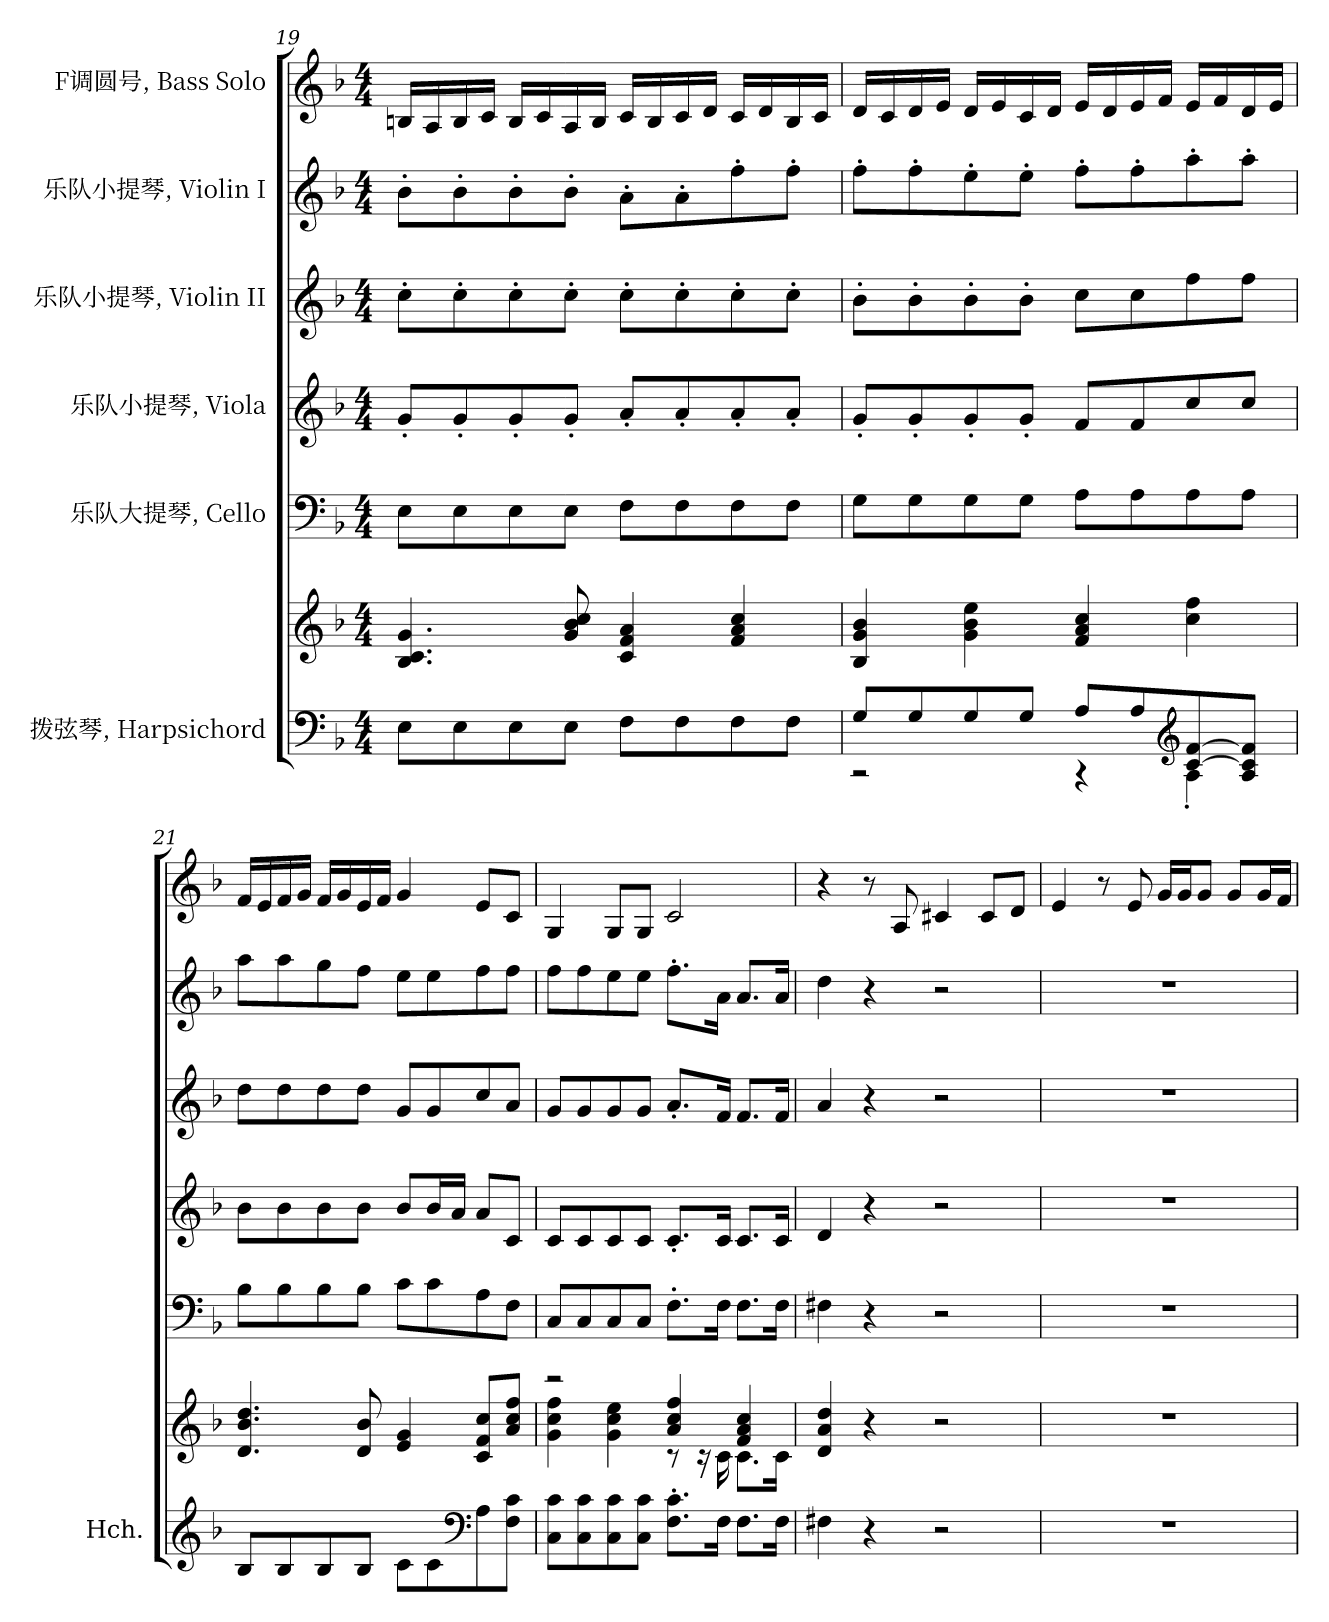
**kern	**kern	**kern	**kern	**kern	**kern	**kern
*part6	*part6	*part5	*part4	*part3	*part2	*part1
*staff7	*staff6	*staff5	*staff4	*staff3	*staff2	*staff1
*I"拨弦琴, Harpsichord	*	*I"乐队大提琴, Cello	*I"乐队小提琴, Viola	*I"乐队小提琴, Violin II	*I"乐队小提琴, Violin I	*I"F调圆号, Bass Solo
*I'Hch.	*	*	*	*	*	*
*clefF4	*clefG2	*clefF4	*clefG2	*clefG2	*clefG2	*clefG2
*	*	*	*	*	*	*ITrd4c7
*k[b-]	*k[b-]	*k[b-]	*k[b-]	*k[b-]	*k[b-]	*k[b-e-]
*M4/4	*M4/4	*M4/4	*M4/4	*M4/4	*M4/4	*M4/4
=19	=19	=19	=19	=19	=19	=19
8E\L	4.B-/ 4.c/ 4.g/	8E\L	8g'/L	8cc'\L	8b-'\L	16En/LL
.	.	.	.	.	.	16D/
8E\	.	8E\	8g'/	8cc'\	8b-'\	16E/
.	.	.	.	.	.	16F/JJ
8E\	.	8E\	8g'/	8cc'\	8b-'\	16E/LL
.	.	.	.	.	.	16F/
8E\J	8g/ 8b-/ 8cc/	8E\J	8g'/J	8cc'\J	8b-'\J	16D/
.	.	.	.	.	.	16E/JJ
8F\L	4c/ 4f/ 4a/	8F\L	8a'/L	8cc'\L	8a'\L	16F/LL
.	.	.	.	.	.	16E/
8F\	.	8F\	8a'/	8cc'\	8a'\	16F/
.	.	.	.	.	.	16G/JJ
8F\	4f/ 4a/ 4cc/	8F\	8a'/	8cc'\	8ff'\	16F/LL
.	.	.	.	.	.	16G/
8F\J	.	8F\J	8a'/J	8cc'\J	8ff'\J	16E/
.	.	.	.	.	.	16F/JJ
!!LO:PB:g=z
=20	=20	=20	=20	=20	=20	=20
*^	*	*	*	*	*	*
8G/L	2r	4B-/ 4g/ 4b-/	8G\L	8g'/L	8b-'\L	8ff'\L	16G/LL
.	.	.	.	.	.	.	16F/
8G/	.	.	8G\	8g'/	8b-'\	8ff'\	16G/
.	.	.	.	.	.	.	16A/JJ
8G/	.	4g\ 4b-\ 4ee\	8G\	8g'/	8b-'\	8ee'\	16G/LL
.	.	.	.	.	.	.	16A/
8G/J	.	.	8G\J	8g'/J	8b-'\J	8ee'\J	16F/
.	.	.	.	.	.	.	16G/JJ
8A/L	4r	4f/ 4a/ 4cc/	8A\L	8f/L	8cc\L	8ff'\L	16A/LL
.	.	.	.	.	.	.	16G/
8A/	.	.	8A\	8f/	8cc\	8ff'\	16A/
.	.	.	.	.	.	.	16B-/JJ
*clefG2	*	*	*	*	*	*	*
[8c/ [8f/	4A'\	4cc\ 4ff\	8A\	8cc/	8ff\	8aa'\	16A/LL
.	.	.	.	.	.	.	16B-/
8A/ 8c/] 8f/]J	.	.	8A\J	8cc/J	8ff\J	8aa'\J	16G/
.	.	.	.	.	.	.	16A/JJ
*v	*v	*	*	*	*	*	*
=21	=21	=21	=21	=21	=21	=21
8B-/L	4.d/ 4.b-/ 4.dd/	8B-\L	8b-\L	8dd\L	8aa\L	16B-/LL
.	.	.	.	.	.	16A/
8B-/	.	8B-\	8b-\	8dd\	8aa\	16B-/
.	.	.	.	.	.	16c/JJ
8B-/	.	8B-\	8b-\	8dd\	8gg\	16B-/LL
.	.	.	.	.	.	16c/
8B-/J	8d/ 8b-/	8B-\J	8b-\J	8dd\J	8ff\J	16A/
.	.	.	.	.	.	16B-/JJ
8c\L	4e/ 4g/	8c\L	8b-/L	8g/L	8ee\L	4c/
8c\	.	8c\	16b-/L	8g/	8ee\	.
.	.	.	16a/JJ	.	.	.
*clefF4	*	*	*	*	*	*
8A\	8c/ 8f/ 8cc/L	8A\	8a/L	8cc/	8ff\	8A/L
8F\ 8c\J	8a/ 8cc/ 8ff/J	8F\J	8c/J	8a/J	8ff\J	8F/J
!!LO:PB:g=z
=22	=22	=22	=22	=22	=22	=22
*	*^	*	*	*	*	*
8C\ 8c\L	2r	4g\ 4cc\ 4ff\	8C/L	8c/L	8g/L	8ff\L	4C/
8C\ 8c\	.	.	8C/	8c/	8g/	8ff\	.
8C\ 8c\	.	4g\ 4cc\ 4ee\	8C/	8c/	8g/	8ee\	8C/L
8C\ 8c\J	.	.	8C/J	8c/J	8g/J	8ee\J	8C/J
8.F\' 8.c\'L	4a/ 4cc/ 4ff/	8r	8.F'\L	8.c'/L	8.a'/L	8.ff'\L	2F/
.	.	16r	.	.	.	.	.
16F\Jk	.	16c\	16F\Jk	16c/Jk	16f/Jk	16a\Jk	.
8.F\L	4f/ 4a/ 4cc/	8.c\L	8.F\L	8.c/L	8.f/L	8.a/L	.
16F\Jk	.	16c\Jk	16F\Jk	16c/Jk	16f/Jk	16a/Jk	.
*	*v	*v	*	*	*	*	*
=23	=23	=23	=23	=23	=23	=23
4F#X\	4d/ 4a/ 4dd/	4F#X\	4d/	4a/	4dd\	4r
4r	4r	4r	4r	4r	4r	8r
.	.	.	.	.	.	8D/
2r	2r	2r	2r	2r	2r	4F#X/
.	.	.	.	.	.	8F#/L
.	.	.	.	.	.	8G/J
=24	=24	=24	=24	=24	=24	=24
1r	1r	1r	1r	1r	1r	4A/
.	.	.	.	.	.	8r
.	.	.	.	.	.	8A/
.	.	.	.	.	.	16c/LL
.	.	.	.	.	.	16c/J
.	.	.	.	.	.	8c/J
.	.	.	.	.	.	8c/L
.	.	.	.	.	.	16c/L
.	.	.	.	.	.	16B-/JJ
=	=	=	=	=	=	=
*-	*-	*-	*-	*-	*-	*-
